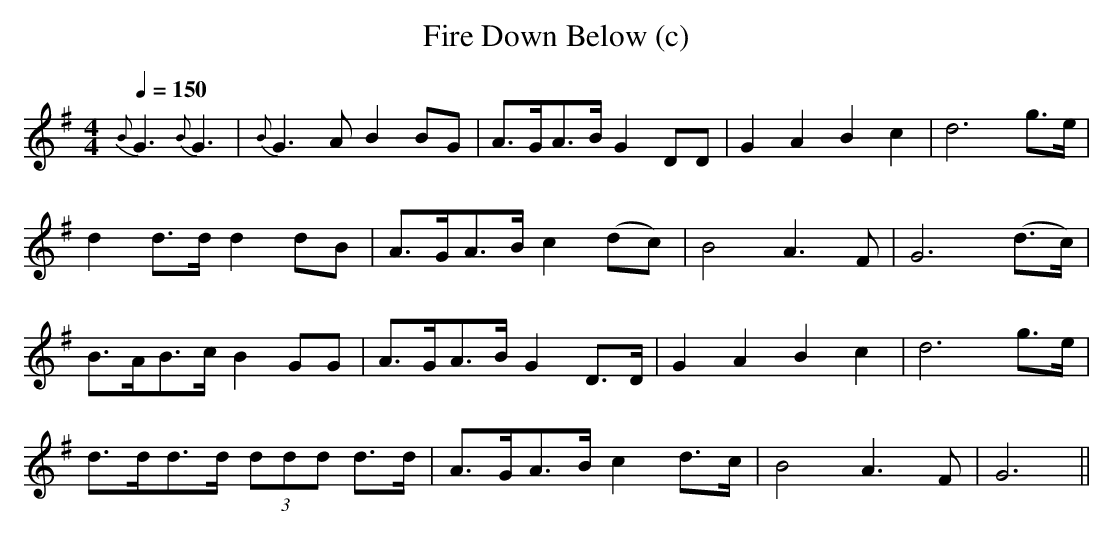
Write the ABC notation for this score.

X:1
T:Fire Down Below (c)
M:4/4
L:1/8
Q:1/4=150
K:G
{B}G3 {B}G3|\
{B}G3A B2BG|A>GA>B G2DD|G2A2 B2c2|d6 g>e|
d2d>d  d2dB|A>GA>B c2(dc)|B4 A3F|G6 (d>c)|
B>AB>c B2GG|A>GA>B G2D>D|G2A2 B2c2|d6 g>e|
d>dd>d (3ddd d>d|A>GA>B c2d>c|B4 A3F|G6||
